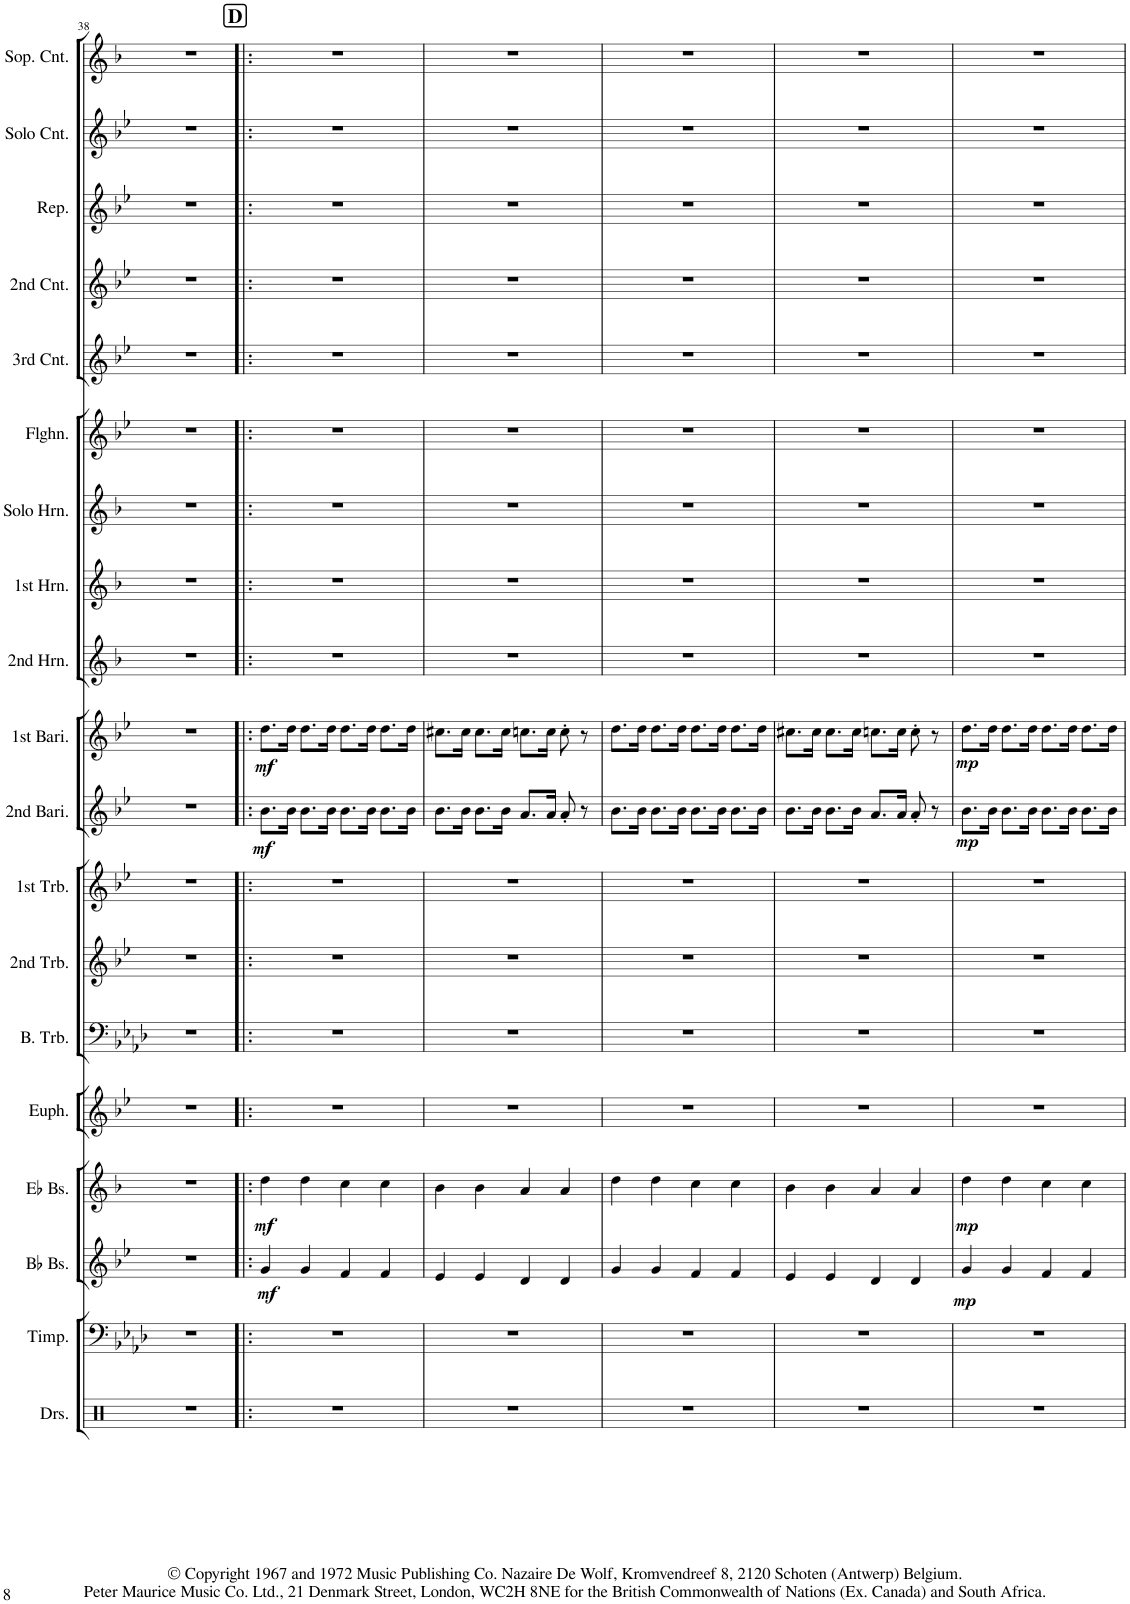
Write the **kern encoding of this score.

**kern	**kern	**kern	**dynam	**kern	**dynam	**kern	**kern	**kern	**kern	**kern	**dynam	**kern	**dynam	**kern	**kern	**kern	**kern	**kern	**kern	**kern	**kern	**kern
*part19	*part18	*part17	*part17	*part16	*part16	*part15	*part14	*part13	*part12	*part11	*part11	*part10	*part10	*part9	*part8	*part7	*part6	*part5	*part4	*part3	*part2	*part1
*staff19	*staff18	*staff17	*staff17	*staff16	*staff16	*staff15	*staff14	*staff13	*staff12	*staff11	*staff11	*staff10	*staff10	*staff9	*staff8	*staff7	*staff6	*staff5	*staff4	*staff3	*staff2	*staff1
*I"Drumset	*I"Timpani	*I"Bb Bass	*	*I"Eb Bass	*	*I"Euphonium	*I"Bass Trombone	*I"2nd Trombone	*I"1st Trombone	*I"2nd Baritone	*	*I"1st Baritone	*	*I"2nd Horn	*I"1st Horn	*I"Solo Horn	*I"Flugelhorn	*I"3rd Cornet	*I"2nd Cornet	*I"Repiano	*I"Solo Cornet	*I"Soprano Cornet
*I'Drs.	*I'Timp.	*I'Bb Bs.	*	*I'Eb Bs.	*	*I'Euph.	*I'B. Trb.	*I'2nd Trb.	*I'1st Trb.	*I'2nd Bari.	*	*I'1st Bari.	*	*I'2nd Hrn.	*I'1st Hrn.	*I'Solo Hrn.	*I'Flghn.	*I'3rd Cnt.	*I'2nd Cnt.	*I'Rep.	*I'Solo Cnt.	*I'Sop. Cnt.
!!LO:PB:g=z
*clefX	*clefF4	*clefG2	*	*clefG2	*	*clefG2	*clefF4	*clefG2	*clefG2	*clefG2	*	*clefG2	*	*clefG2	*clefG2	*clefG2	*clefG2	*clefG2	*clefG2	*clefG2	*clefG2	*clefG2
*	*	*Trd15c26	*	*Trd12c21	*	*Trd8c14	*Trd7c12	*Trd1c2	*Trd1c2	*Trd1c2	*	*Trd1c2	*	*Trd5c9	*Trd5c9	*Trd5c9	*Trd1c2	*Trd1c2	*Trd1c2	*Trd1c2	*Trd1c2	*Trd-2c-3
*k[]	*k[b-e-a-d-]	*k[b-e-]	*	*k[b-]	*	*k[b-e-]	*k[b-e-a-d-]	*k[b-e-]	*k[b-e-]	*k[b-e-]	*	*k[b-e-]	*	*k[b-]	*k[b-]	*k[b-]	*k[b-e-]	*k[b-e-]	*k[b-e-]	*k[b-e-]	*k[b-e-]	*k[b-]
*M2/2	*M2/2	*M2/2	*	*M2/2	*	*M2/2	*M2/2	*M2/2	*M2/2	*M2/2	*	*M2/2	*	*M2/2	*M2/2	*M2/2	*M2/2	*M2/2	*M2/2	*M2/2	*M2/2	*M2/2
*met(c|)	*met(c|)	*met(c|)	*	*met(c|)	*	*met(c|)	*met(c|)	*met(c|)	*met(c|)	*met(c|)	*	*met(c|)	*	*met(c|)	*met(c|)	*met(c|)	*met(c|)	*met(c|)	*met(c|)	*met(c|)	*met(c|)	*met(c|)
=38	=38	=38	=38	=38	=38	=38	=38	=38	=38	=38	=38	=38	=38	=38	=38	=38	=38	=38	=38	=38	=38	=38
1r	1r	1r	.	1r	.	1r	1r	1r	1r	1r	.	1r	.	1r	1r	1r	1r	1r	1r	1r	1r	1r
!!LO:REH:place=s1:a:B:cj:fs=14:t=D
=39!|:	=39!|:	=39!|:	=39!|:	=39!|:	=39!|:	=39!|:	=39!|:	=39!|:	=39!|:	=39!|:	=39!|:	=39!|:	=39!|:	=39!|:	=39!|:	=39!|:	=39!|:	=39!|:	=39!|:	=39!|:	=39!|:	=39!|:
!	!	!	!LO:DY:b	!	!LO:DY:b	!	!	!	!	!	!LO:DY:b	!	!LO:DY:b	!	!	!	!	!	!	!	!	!
1r	1r	4g/	mf	4dd\	mf	1r	1r	1r	1r	8.b-\L	mf	8.dd\L	mf	1r	1r	1r	1r	1r	1r	1r	1r	1r
.	.	.	.	.	.	.	.	.	.	16b-\Jk	.	16dd\Jk	.	.	.	.	.	.	.	.	.	.
.	.	4g/	.	4dd\	.	.	.	.	.	8.b-\L	.	8.dd\L	.	.	.	.	.	.	.	.	.	.
.	.	.	.	.	.	.	.	.	.	16b-\Jk	.	16dd\Jk	.	.	.	.	.	.	.	.	.	.
.	.	4f/	.	4cc\	.	.	.	.	.	8.b-\L	.	8.dd\L	.	.	.	.	.	.	.	.	.	.
.	.	.	.	.	.	.	.	.	.	16b-\Jk	.	16dd\Jk	.	.	.	.	.	.	.	.	.	.
.	.	4f/	.	4cc\	.	.	.	.	.	8.b-\L	.	8.dd\L	.	.	.	.	.	.	.	.	.	.
.	.	.	.	.	.	.	.	.	.	16b-\Jk	.	16dd\Jk	.	.	.	.	.	.	.	.	.	.
=40	=40	=40	=40	=40	=40	=40	=40	=40	=40	=40	=40	=40	=40	=40	=40	=40	=40	=40	=40	=40	=40	=40
1r	1r	4e-/	.	4b-\	.	1r	1r	1r	1r	8.b-\L	.	8.cc#X\L	.	1r	1r	1r	1r	1r	1r	1r	1r	1r
.	.	.	.	.	.	.	.	.	.	16b-\Jk	.	16cc#\Jk	.	.	.	.	.	.	.	.	.	.
.	.	4e-/	.	4b-\	.	.	.	.	.	8.b-\L	.	8.cc#\L	.	.	.	.	.	.	.	.	.	.
.	.	.	.	.	.	.	.	.	.	16b-\Jk	.	16cc#\Jk	.	.	.	.	.	.	.	.	.	.
.	.	4d/	.	4a/	.	.	.	.	.	8.a/L	.	8.ccn\L	.	.	.	.	.	.	.	.	.	.
.	.	.	.	.	.	.	.	.	.	16a/Jk	.	16cc\Jk	.	.	.	.	.	.	.	.	.	.
.	.	4d/	.	4a/	.	.	.	.	.	8a'/	.	8cc'\	.	.	.	.	.	.	.	.	.	.
.	.	.	.	.	.	.	.	.	.	8r	.	8r	.	.	.	.	.	.	.	.	.	.
=41	=41	=41	=41	=41	=41	=41	=41	=41	=41	=41	=41	=41	=41	=41	=41	=41	=41	=41	=41	=41	=41	=41
1r	1r	4g/	.	4dd\	.	1r	1r	1r	1r	8.b-\L	.	8.dd\L	.	1r	1r	1r	1r	1r	1r	1r	1r	1r
.	.	.	.	.	.	.	.	.	.	16b-\Jk	.	16dd\Jk	.	.	.	.	.	.	.	.	.	.
.	.	4g/	.	4dd\	.	.	.	.	.	8.b-\L	.	8.dd\L	.	.	.	.	.	.	.	.	.	.
.	.	.	.	.	.	.	.	.	.	16b-\Jk	.	16dd\Jk	.	.	.	.	.	.	.	.	.	.
.	.	4f/	.	4cc\	.	.	.	.	.	8.b-\L	.	8.dd\L	.	.	.	.	.	.	.	.	.	.
.	.	.	.	.	.	.	.	.	.	16b-\Jk	.	16dd\Jk	.	.	.	.	.	.	.	.	.	.
.	.	4f/	.	4cc\	.	.	.	.	.	8.b-\L	.	8.dd\L	.	.	.	.	.	.	.	.	.	.
.	.	.	.	.	.	.	.	.	.	16b-\Jk	.	16dd\Jk	.	.	.	.	.	.	.	.	.	.
=42	=42	=42	=42	=42	=42	=42	=42	=42	=42	=42	=42	=42	=42	=42	=42	=42	=42	=42	=42	=42	=42	=42
1r	1r	4e-/	.	4b-\	.	1r	1r	1r	1r	8.b-\L	.	8.cc#X\L	.	1r	1r	1r	1r	1r	1r	1r	1r	1r
.	.	.	.	.	.	.	.	.	.	16b-\Jk	.	16cc#\Jk	.	.	.	.	.	.	.	.	.	.
.	.	4e-/	.	4b-\	.	.	.	.	.	8.b-\L	.	8.cc#\L	.	.	.	.	.	.	.	.	.	.
.	.	.	.	.	.	.	.	.	.	16b-\Jk	.	16cc#\Jk	.	.	.	.	.	.	.	.	.	.
.	.	4d/	.	4a/	.	.	.	.	.	8.a/L	.	8.ccn\L	.	.	.	.	.	.	.	.	.	.
.	.	.	.	.	.	.	.	.	.	16a/Jk	.	16cc\Jk	.	.	.	.	.	.	.	.	.	.
.	.	4d/	.	4a/	.	.	.	.	.	8a'/	.	8cc'\	.	.	.	.	.	.	.	.	.	.
.	.	.	.	.	.	.	.	.	.	8r	.	8r	.	.	.	.	.	.	.	.	.	.
=43	=43	=43	=43	=43	=43	=43	=43	=43	=43	=43	=43	=43	=43	=43	=43	=43	=43	=43	=43	=43	=43	=43
!	!	!	!LO:DY:b	!	!LO:DY:b	!	!	!	!	!	!LO:DY:b	!	!LO:DY:b	!	!	!	!	!	!	!	!	!
1r	1r	4g/	mp	4dd\	mp	1r	1r	1r	1r	8.b-\L	mp	8.dd\L	mp	1r	1r	1r	1r	1r	1r	1r	1r	1r
.	.	.	.	.	.	.	.	.	.	16b-\Jk	.	16dd\Jk	.	.	.	.	.	.	.	.	.	.
.	.	4g/	.	4dd\	.	.	.	.	.	8.b-\L	.	8.dd\L	.	.	.	.	.	.	.	.	.	.
.	.	.	.	.	.	.	.	.	.	16b-\Jk	.	16dd\Jk	.	.	.	.	.	.	.	.	.	.
.	.	4f/	.	4cc\	.	.	.	.	.	8.b-\L	.	8.dd\L	.	.	.	.	.	.	.	.	.	.
.	.	.	.	.	.	.	.	.	.	16b-\Jk	.	16dd\Jk	.	.	.	.	.	.	.	.	.	.
.	.	4f/	.	4cc\	.	.	.	.	.	8.b-\L	.	8.dd\L	.	.	.	.	.	.	.	.	.	.
.	.	.	.	.	.	.	.	.	.	16b-\Jk	.	16dd\Jk	.	.	.	.	.	.	.	.	.	.
=	=	=	=	=	=	=	=	=	=	=	=	=	=	=	=	=	=	=	=	=	=	=
*-	*-	*-	*-	*-	*-	*-	*-	*-	*-	*-	*-	*-	*-	*-	*-	*-	*-	*-	*-	*-	*-	*-
